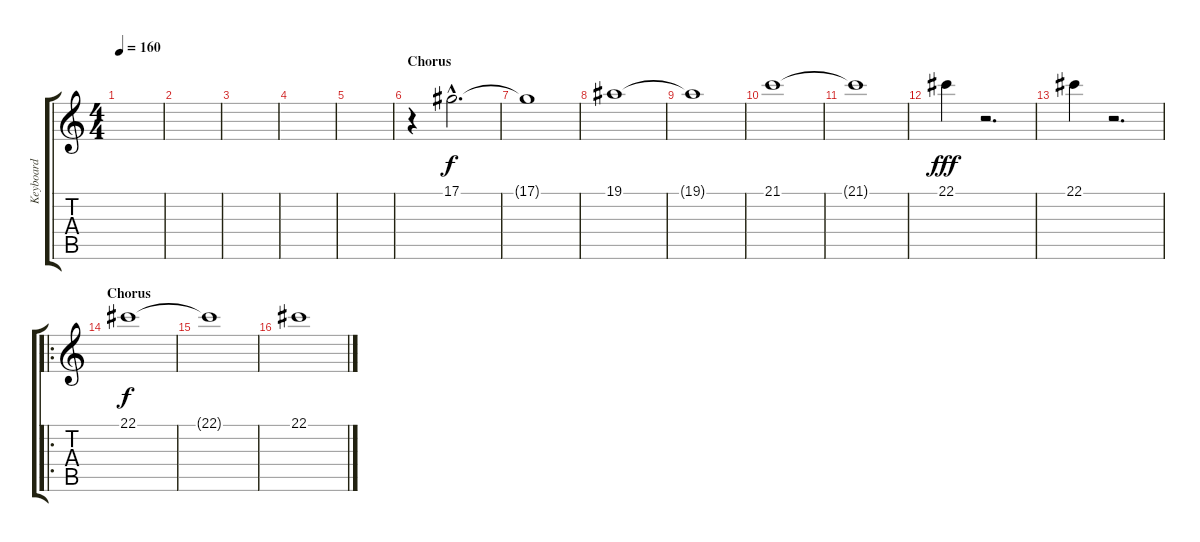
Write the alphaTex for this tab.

\track ("Keyboard" "Keyboard") {instrument pad5bowed}
\staff {score tabs}
\tuning (Eb4 Bb3 Gb3 Db3 Ab2 Eb2) {hide}
\ts (4 4)
\tempo 160
\clef g2
\ks c
|
|
|
|
|
\section ("" "Chorus")
r.4{volume 13 instrument stringensemble2} 17.1{hac}.2{d} |
17.1{t}.1 |
19.1.1 |
19.1{t}.1 |
21.1.1 |
21.1{t}.1 |
22.1.4{dy fff} r.2{d volume 0} |
22.1.4{volume 13} r.2{d volume 0} |
\ro
\section ("" "Chorus")
22.1.1{dy f volume 12 balance 8 instrument stringensemble2} |
22.1{t}.1 |
22.1.1
